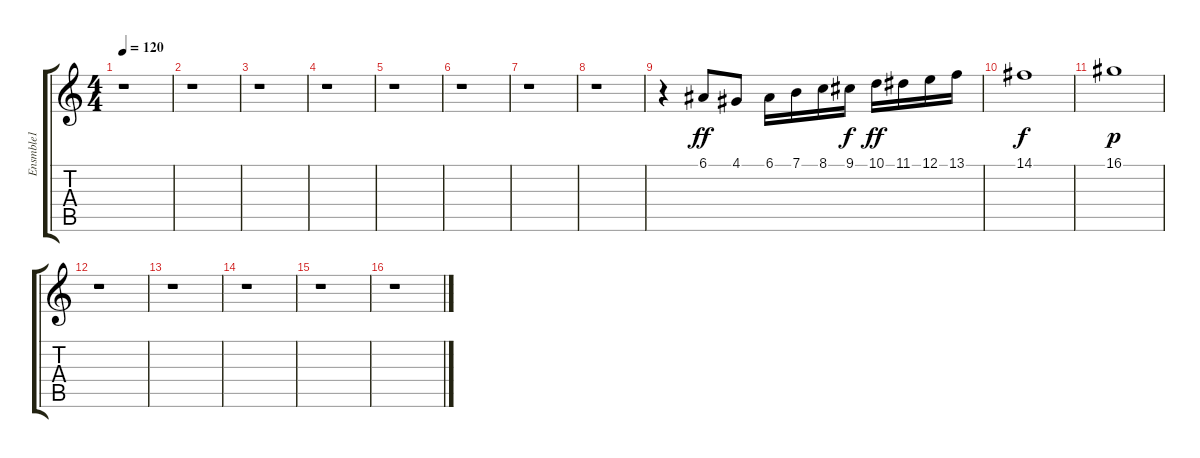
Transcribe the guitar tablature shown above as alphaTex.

\track ("Ensmble1" "Ensmble1") {instrument stringensemble1}
\staff {score tabs}
\tuning (E4 B3 G3 D3 A2 E2) {hide}
\ts (4 4)
\tempo 120
\clef g2
\ks c
r.1{dy p} |
r.1 |
r.1 |
r.1 |
r.1 |
r.1 |
r.1 |
r.1 |
r.4 6.1.8{dy ff} 4.1.8 6.1.16 7.1.16 8.1.16 9.1.16{dy f} 10.1.16{dy ff} 11.1.16 12.1.16 13.1.16 |
14.1.1{dy f} |
16.1.1{dy p} |
r.1 |
r.1 |
r.1 |
r.1 |
r.1
